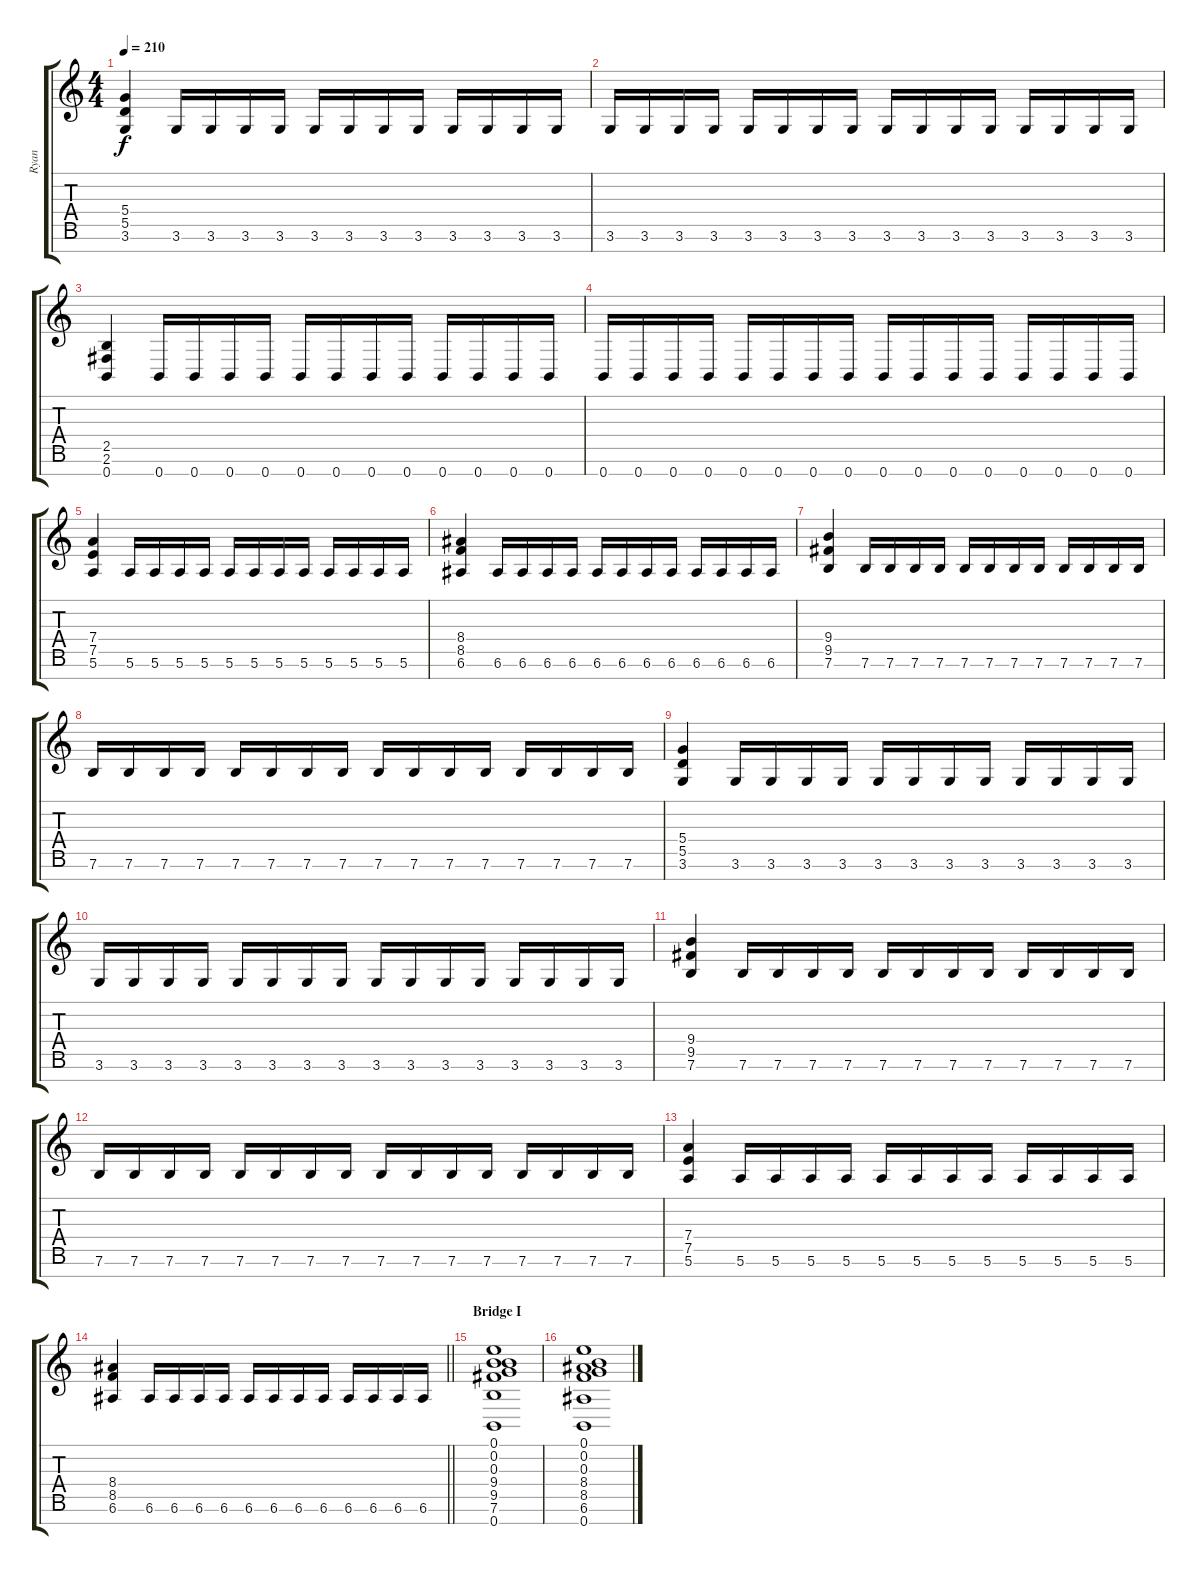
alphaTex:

\track ("Ryan" "Ryan") {instrument distortionguitar}
\staff {score tabs}
\tuning (E4 B3 G3 D3 A2 E2 B1) {hide}
\ts (4 4)
\tempo 210
\clef g2
\ks c
(5.4 5.5 3.6).4{dy f} 3.6.16 3.6.16 3.6.16 3.6.16 3.6.16 3.6.16 3.6.16 3.6.16 3.6.16 3.6.16 3.6.16 3.6.16 |
3.6.16 3.6.16 3.6.16 3.6.16 3.6.16 3.6.16 3.6.16 3.6.16 3.6.16 3.6.16 3.6.16 3.6.16 3.6.16 3.6.16 3.6.16 3.6.16 |
(2.5 2.6 0.7).4 0.7.16 0.7.16 0.7.16 0.7.16 0.7.16 0.7.16 0.7.16 0.7.16 0.7.16 0.7.16 0.7.16 0.7.16 |
0.7.16 0.7.16 0.7.16 0.7.16 0.7.16 0.7.16 0.7.16 0.7.16 0.7.16 0.7.16 0.7.16 0.7.16 0.7.16 0.7.16 0.7.16 0.7.16 |
(7.4 7.5 5.6).4 5.6.16 5.6.16 5.6.16 5.6.16 5.6.16 5.6.16 5.6.16 5.6.16 5.6.16 5.6.16 5.6.16 5.6.16 |
(8.4 8.5 6.6).4 6.6.16 6.6.16 6.6.16 6.6.16 6.6.16 6.6.16 6.6.16 6.6.16 6.6.16 6.6.16 6.6.16 6.6.16 |
(9.4 9.5 7.6).4 7.6.16 7.6.16 7.6.16 7.6.16 7.6.16 7.6.16 7.6.16 7.6.16 7.6.16 7.6.16 7.6.16 7.6.16 |
7.6.16 7.6.16 7.6.16 7.6.16 7.6.16 7.6.16 7.6.16 7.6.16 7.6.16 7.6.16 7.6.16 7.6.16 7.6.16 7.6.16 7.6.16 7.6.16 |
(5.4 5.5 3.6).4 3.6.16 3.6.16 3.6.16 3.6.16 3.6.16 3.6.16 3.6.16 3.6.16 3.6.16 3.6.16 3.6.16 3.6.16 |
3.6.16 3.6.16 3.6.16 3.6.16 3.6.16 3.6.16 3.6.16 3.6.16 3.6.16 3.6.16 3.6.16 3.6.16 3.6.16 3.6.16 3.6.16 3.6.16 |
(9.4 9.5 7.6).4 7.6.16 7.6.16 7.6.16 7.6.16 7.6.16 7.6.16 7.6.16 7.6.16 7.6.16 7.6.16 7.6.16 7.6.16 |
7.6.16 7.6.16 7.6.16 7.6.16 7.6.16 7.6.16 7.6.16 7.6.16 7.6.16 7.6.16 7.6.16 7.6.16 7.6.16 7.6.16 7.6.16 7.6.16 |
(7.4 7.5 5.6).4 5.6.16 5.6.16 5.6.16 5.6.16 5.6.16 5.6.16 5.6.16 5.6.16 5.6.16 5.6.16 5.6.16 5.6.16 |
\barLineRight lightlight
(8.4 8.5 6.6).4 6.6.16 6.6.16 6.6.16 6.6.16 6.6.16 6.6.16 6.6.16 6.6.16 6.6.16 6.6.16 6.6.16 6.6.16 |
\section ("" "Bridge I")
(0.1 0.2 0.3 9.4 9.5 7.6 0.7).1 |
(0.1 0.2 0.3 8.4 8.5 6.6 0.7).1
